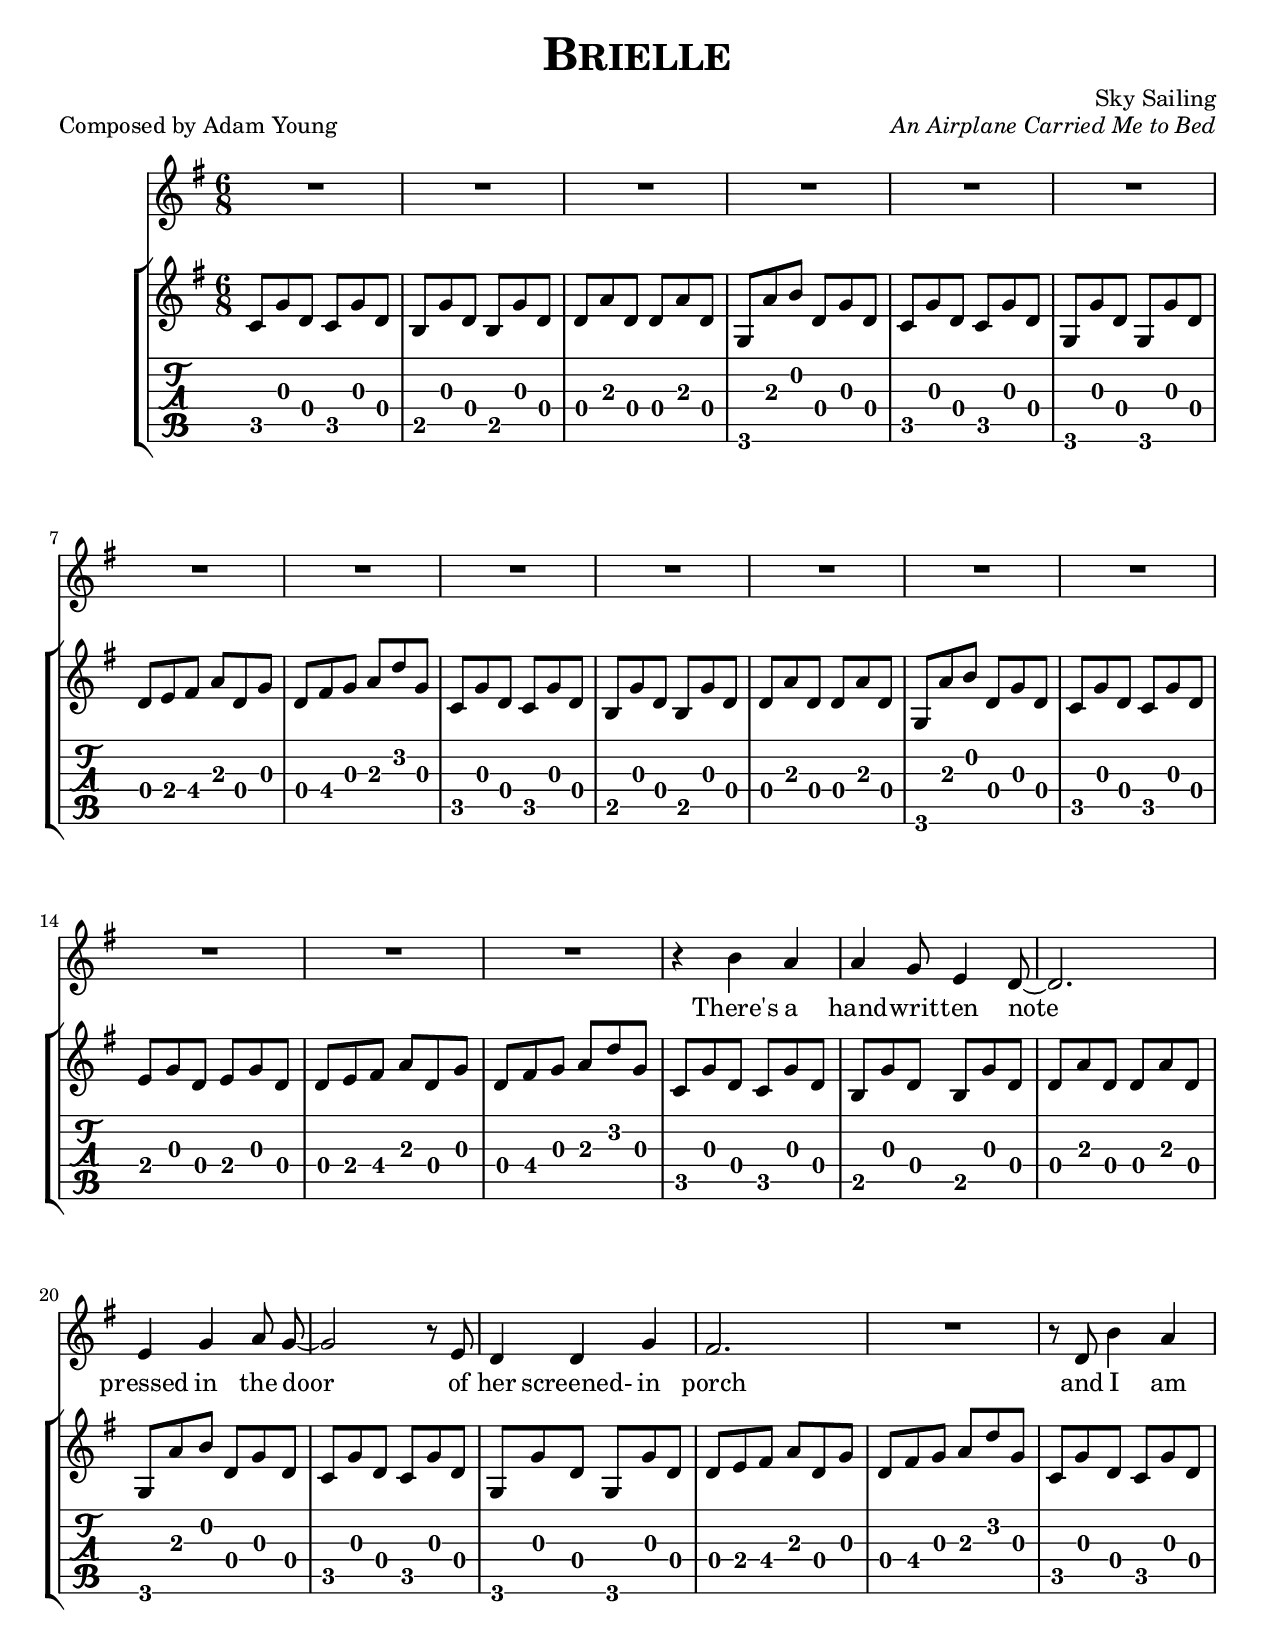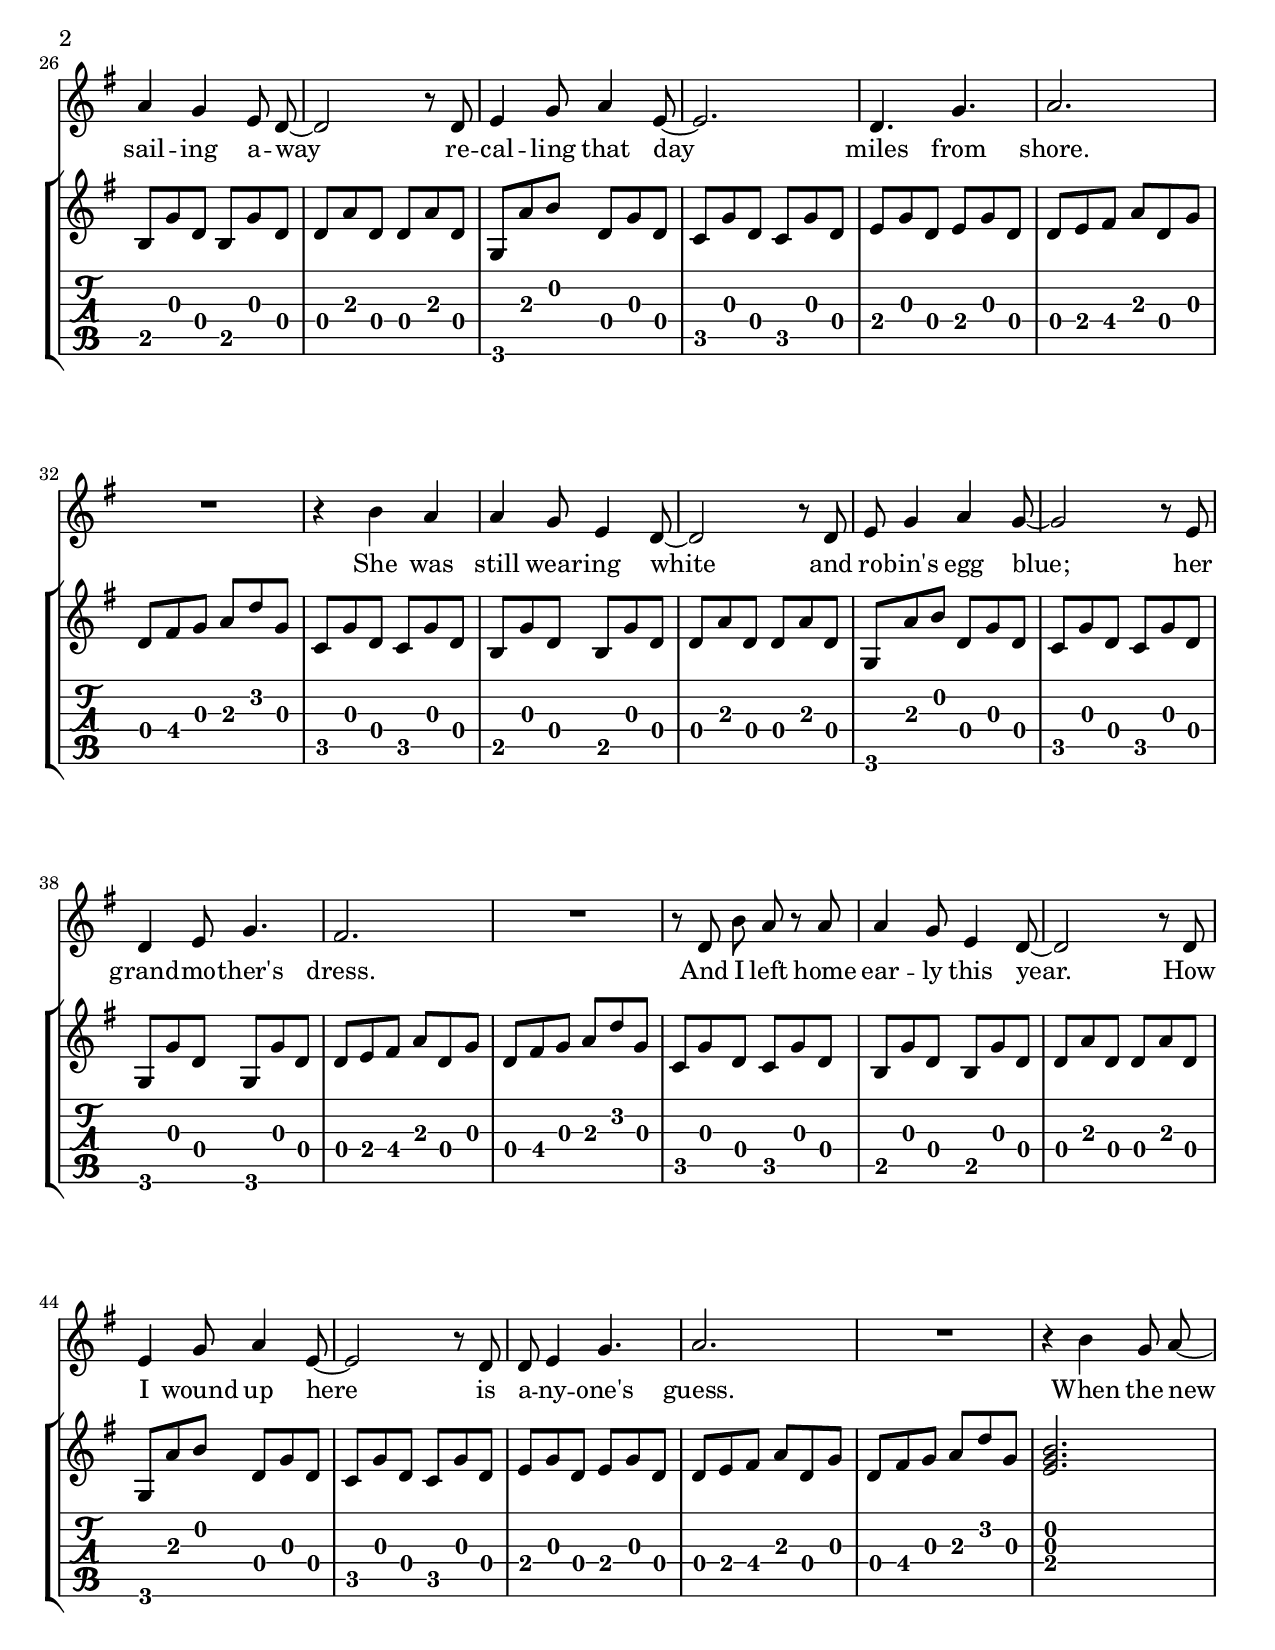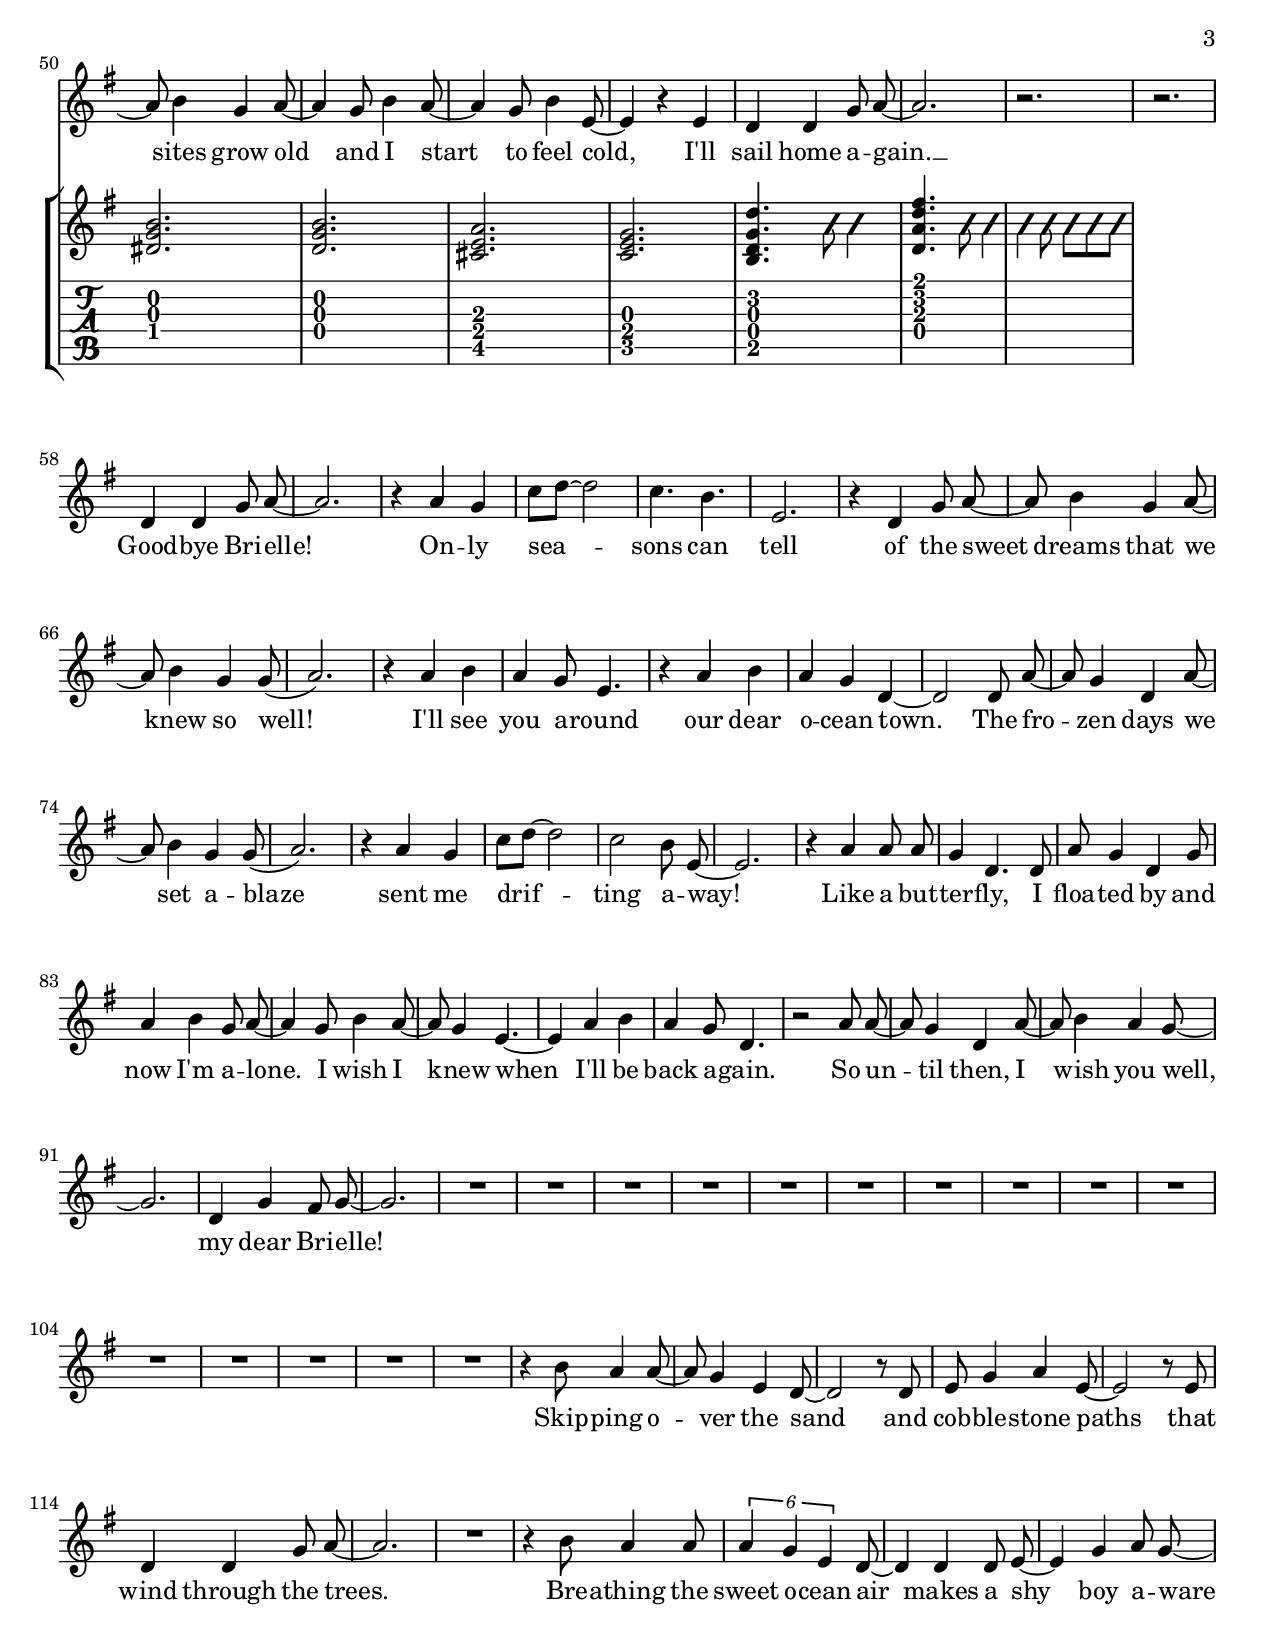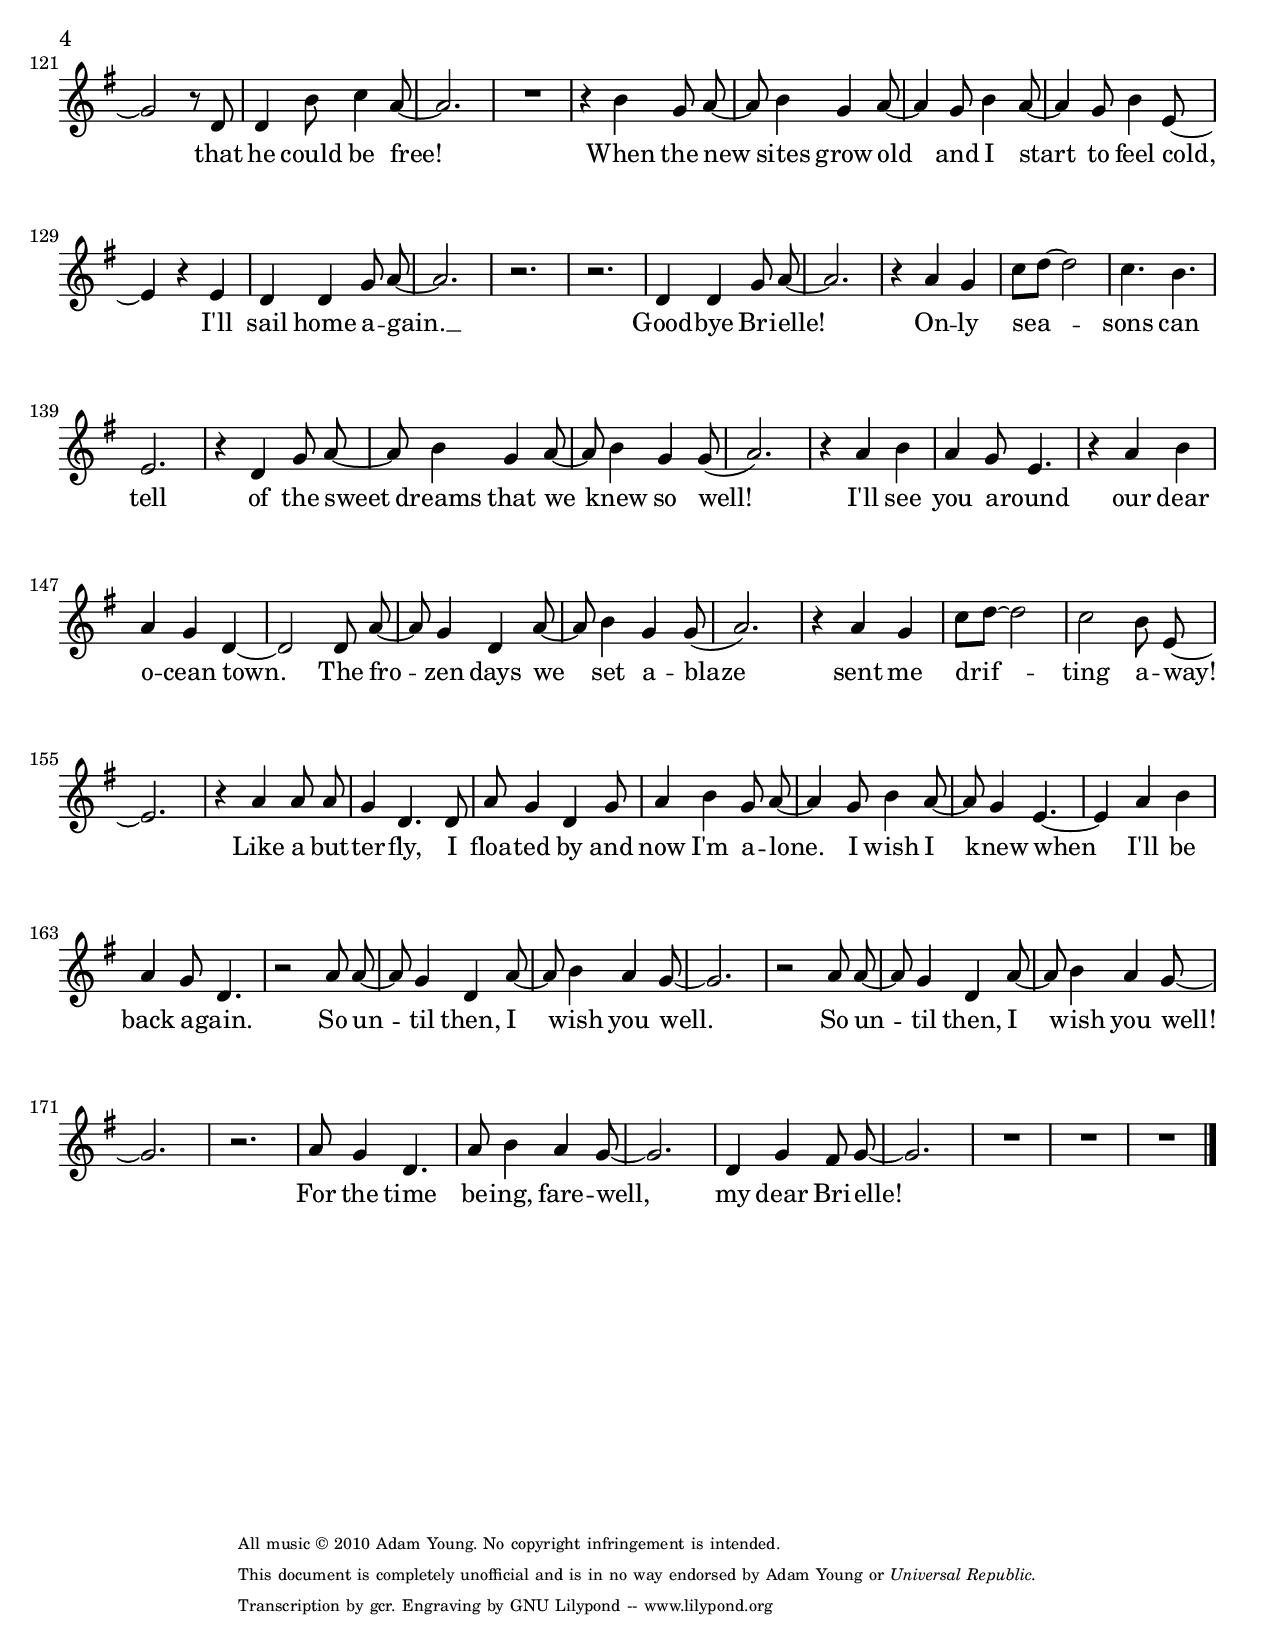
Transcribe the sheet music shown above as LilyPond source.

\version "2.12.3"

% Layout and paper settings for Brielle

%{ Brielle by Sky Sailing -- engraved by gcr
 ,ggggggggggg,                                                   
dP"""88""""""Y8,                           ,dPYb, ,dPYb,         
Yb,  88      `8b                           IP'`Yb IP'`Yb         
 `"  88      ,8P             gg            I8  8I I8  8I         
     88aaaad8P"              ""            I8  8' I8  8'         
     88""""Y8ba   ,gggggg,   gg    ,ggg,   I8 dP  I8 dP   ,ggg,  
     88      `8b  dP""""8I   88   i8" "8i  I8dP   I8dP   i8" "8i 
     88      ,8P ,8'    8I   88   I8, ,8I  I8P    I8P    I8, ,8I 
     88_____,d8',dP     Y8,_,88,_ `YbadP' ,d8b,_ ,d8b,_  `YbadP' 
    88888888P"  8P      `Y88P""Y8888P"Y8888P'"Y888P'"Y88888P"Y888
%}

%%% { CONFIGURATION
brTimeKey = { \time 6/8 \key g \major }

% Pick which flavor of things you want
% #'preprod or #'release
brVAFlavor = #'preprod
brCAFlavor = #'preprod
brCBFlavor = #'preprod
brVBFlavor = #'preprod

% slashes -- turn on improvisation (voices need the "Pitch_squash_engraver")
% and hide tab noteheads.
sl = {
  \improvisationOn
  %\override TabNoteHead #'transparent = ##t
  \override TabNoteHead #'stencil = ##f
  % ^ this is better but makes warnings
}
nsl = {
  \improvisationOff
  %\revert TabNoteHead #'transparent
  \revert TabNoteHead #'stencil
}
%%% }

%%% { LYRICS
brLyricsVA = \lyricmode {
  There's a hand -- writ -- ten note
  pressed in the door
  of her screened- in porch
  and I am sail -- ing a -- way
  re -- cal -- ling that day
  miles from shore.

  She was still wear -- ing white
  and ro -- bin's egg blue;
  her grand -- mo -- ther's dress.
  And I left home ear -- ly this year.
  How I wound up here
  is a -- ny -- one's guess.
}

brLyricsTr = \lyricmode {
  % Transition
  When the new sites grow old
  and I start to feel cold,
  I'll sail home a -- gain. __
}

brLyricsCA = \lyricmode {
  % Chorus
  Good -- bye Bri -- elle!
  \tag #'preprod { On -- ly sea -- sons can tell }
  \tag #'release { On -- ly whis -- pers can tell }
  of the sweet dreams that we knew so well!
  I'll see you a -- round
  our dear o -- cean town.
}
brLyricsCB = \lyricmode {
  The fro -- zen days we set a -- blaze
  sent me drif -- ting a -- way!
  Like a but -- ter -- fly, I floa -- ted by
  \tag #'preprod { and now I'm a -- lone. }
  \tag #'release { and now you're a -- lone. }
  I wish I knew when I'll be back a -- gain.
}
brLyricsCEndA = \lyricmode {
  So un -- til then, I wish you well,
  my dear Bri -- elle!
}

brLyricsVB = \lyricmode {
  % last verse
  Skip -- ping o -- ver the sand
  and cob -- ble -- stone paths
  that wind through the trees.

  Bre -- athing the sweet o -- cean air
  \tag #'preprod { makes a shy boy a -- ware
                   that he could be free! }
  \tag #'release { makes a blue -- bird a -- ware 
                   that she could be free! }
}

brLyricsCEndB = \lyricmode {
  So un -- til then, I wish you well.
  So un -- til then, I wish you well!
  For the time be -- ing, fare -- well, my dear Bri -- elle!
}
%%% }

%%% { SINGING VOICE
brVoiceVAa = \relative c'' {
  r4 b a | % there's a
  a g8 e4 d8~ |
  d2. | % note
  e4 g a8 g8~ | % stuck in the
  g2 r8 e |
  d4 d g | % her screened-in
  fis2. |
  R2. |
  r8 d b'4 a | % And I am sailing
  a4 g e8 d8 ~ |
  d2 r8 d8 |
  e4 g8 a4 e8 ~ |
  e2. | % ...that day
  d4. g | % miles from
  a2. | % shore
  R2. |
}
brVoiceVAb = \relative c'' {
  r4 b a | % She was
  a g8 e4 d8~ |
  d2 r8 d8 | % white...and robin's
  e8 g4 a4 g8~ |
  g2 r8 e |
  d4 e8 g4. | % grandmother's
  fis2. |
  R2. |
  r8 d b' a r a | % And I left home
  a4 g8 e4 d8 ~ |
  d2 r8 d8 |
  e4 g8 a4 e8 ~ |
  e2 r8 d8 | % here is
  d8 e4 g4. | % anyone's
  a2. | R2. | % guess
}
brVoiceTr = \relative c'' {
  r4 b g8 a8~ | % When the new
  a8 b4 g a8~|    % TIES!
  a4 g8 b4 a8~ |  % TIES!
  a4 g8 b4 e,8~ | % TIES! Triple tied measure combo
  e4 r e |
  d d g8 a8~ |    % SO MANY TIES WHAT.
  a2. |
  r2.|
}
brVoiceCA = \relative c'' {
  r2.|
  d,4 d g8 a~ | % Good bye, Brie-elle!
  a2. |
  r4 a4 g |
  c8[ d]~d2 | %se-easons
  c4. b |
  e,2. |
  r4 d g8 a8~ | % of the
  a8 b4 g a8~ |
  a8 b4 g g8(|
  a2.) |
  r4 a b |
  a g8 e4. | % you around
  r4 a4 b |
  a g d~ |
  d2 d8 a'8~ | % town! The--
}
brVoiceCB = \relative c'' {
  % The
  a8 g4 d a'8 ~| % frozen days
  a8 b4 g g8(|
  a2.) |
  r4 a g | % sent me
  c8[ d]~d2 | % drifting
  c2 b8 e,8 ~|
  e2. |
  r4 a a8 a8 | % Like a 
  g4 d4. d8 | % Butterfly, I 
  a'8 g4 d g8 | % floated by, and
  a4 b g8 a8~ |
  a4 g8 b4 a8 ~| % ~lone! I wish I
  a8 g4 e4.~ |
  e4 a b|
  a4 g8 d4.|
  r2 a'8 a8~| % so
}
brVoiceCEndA = \relative c'' {
  % ... So
  a8 g4 d4 a'8~|
  a8 b4 a g8~ |
  g2. |
  d4 g fis8 g8 ~ |
}
brVoiceVB = \relative c'' {
  r4 b8 a4 a8~ | % Skipping
  a8 g4 e d8 ~|
  d2 r8 d8 |
  e8 g4 a e8 ~| % cobblestone
  e2 r8 e |
  d4 d g8 a8 ~ |
  a2. | % trees!
  R2. |
  r4 b8 a4 a8 | % And breathing the
  \times 5/6 {
    a4 g e    %   WTF !!
  } d8~ | % sweet ocean air ~
  d4 d4 d8 e8 ~| % ~air makes a shy
  e4 g a8 g8 ~ | % shy boy a-ware
  g2 r8 d8 | % ~ware that
  d4 b'8 c4 a8~ | % he could be
  a2. | % free!
  R2. |
}
brVoiceCEndB = \relative c'' {
  % ... So
  a8 g4 d a'8~| % until then, I
  a8 b4 a g8~|
  g2. |
  r2 a8 a8~|
  a8 g4 d a'8~|
  a8 b4 a g8~|
  g2. |
  r2. |
  a8 g4 d4. | % For the time
  a'8 b4 a4 g8~ |
  g2. |
  d4 g fis8 g8 ~ |
  g2. |
}
%%% }

%%% { CHORD NAMES
brChordsIntro = \chordmode {
  c2.:sus2
  g2.
  d2.
  g4.:sus2
  g4.
  c2.:sus2
  g2.
  d2. s2.
}
brChordsTr = \chordmode {
  e2.:m
  g:aug
  g
  a
  c
  g
  d
}
%%% }

%%% { GUITAR
brGuitarIntro = \relative c' {
  \repeat unfold 2 { c8 g' d } |
  \repeat unfold 2 { b8 g' d } |
  \repeat unfold 2 { d8 a' d, } |
  g,8 a' b d, g d |
  \repeat unfold 2 { c8 g' d } |
  \repeat unfold 2 { g,8 g' d } |
  d e fis a d, g | % the first D should be 8va lower
  d fis g a d g, |

  \repeat unfold 2 { c,8 g' d } |
  \repeat unfold 2 { b8 g' d } |
  \repeat unfold 2 { d8 a' d, } |
  g,8 a' b d, g d |
  \repeat unfold 2 { c8 g' d } |
  \repeat unfold 2 { e g d } |
  d e fis a d, g | % first D: 8va lower
  d fis g a d g, |
}
brGuitarTr = \relative c' {
  \chordmode {
    e2.:m           % dotted half-note E minor
    g:aug/dis       % G augmented w/ dis on bottom
    g:/d            % G natural w/ D on bottom
    cis:m6-^5       % 1st inverted A alternate: g:5-/des
    c
  }
  <b d g d'>4. \sl c8 c4 \nsl |
  <d a' d fis>4. \sl d8 d4 |
  d4 d8 d8 d8 d8 \nsl |
}

%%% }


%%% { STRUCTURE
brChords = {
  \repeat unfold 6 {
    \brChordsIntro
  }
  \brChordsTr
}

brVoice = {
  \autoBeamOff
  R2.*16 |
  \keepWithTag \brVAFlavor \brVoiceVAa
  \keepWithTag \brVAFlavor \brVoiceVAb

  \brVoiceTr
  \keepWithTag \brCAFlavor \brVoiceCA
  \keepWithTag \brCBFlavor \brVoiceCB
  \brVoiceCEndA
  g'2. | % tied with previous
  R2.*15
  \keepWithTag \brVBFlavor \brVoiceVB
  \brVoiceTr
  \keepWithTag \brCAFlavor \brVoiceCA
  \keepWithTag \brCBFlavor \brVoiceCB
  \brVoiceCEndB
  R2.*3 |
  \bar "|."
}

brLyrics = {
  % Verse 1 and transition
  \keepWithTag \brVAFlavor \brLyricsVA
  \brLyricsTr

  % Chorus
  \keepWithTag \brCAFlavor \brLyricsCA
  \keepWithTag \brCBFlavor \brLyricsCB
  \brLyricsCEndA

  % Verse 2 and transition
  \keepWithTag \brVBFlavor \brLyricsVB
  \brLyricsTr

  % Chorus
  \keepWithTag \brCAFlavor \brLyricsCA
  \keepWithTag \brCBFlavor \brLyricsCB
  \keepWithTag \brCBFlavor \brLyricsCEndB
}

brGuitar = {
  \brGuitarIntro
  \brGuitarIntro % also VAa
  \brGuitarIntro % also VAb
  \brGuitarTr
}

%%% }

% vim: foldmethod=marker foldmarker={,}


\score {<<
  %\new ChordNames \brChords
  \new Staff { \brTimeKey \new Voice = "brielleLyrics" \brVoice }

  \new Lyrics \lyricsto "brielleLyrics" \brLyrics

  \new StaffGroup <<
    \new Staff { \brTimeKey \brGuitar }
    \new TabStaff  { \brTimeKey \transpose g' g \brGuitar }
  >>
>>}

%#(set-global-staff-size 25)
\layout {
  % This squashes slashes (set with \sl or \improvisationOn) to be on the same
  % staff line. Applied to every voice.
  \context { \Voice
    \consists "Pitch_squash_engraver"
  }
  % Bigger letters! Default tab staff is _un_readable_
  \context { \TabStaff
    fontSize=#2
    \override StaffSymbol #'staff-space = #1.6 % default 1.5
  }
}
\paper {
  #(set-paper-size "letter")
}
\header {
  title         = \markup {
    %\override #'(font-name . "URW Chancery L")
    \larger \larger \smallCaps Brielle
  }
  composer   = "Sky Sailing"
  opus          = \markup { \italic { An Airplane Carried Me to Bed } }
  piece      = "Composed by Adam Young"
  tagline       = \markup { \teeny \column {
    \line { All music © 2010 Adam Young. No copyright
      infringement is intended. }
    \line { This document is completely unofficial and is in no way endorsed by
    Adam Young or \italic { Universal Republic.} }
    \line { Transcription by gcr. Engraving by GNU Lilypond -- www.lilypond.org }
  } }
}
#(set-default-paper-size "letter")
